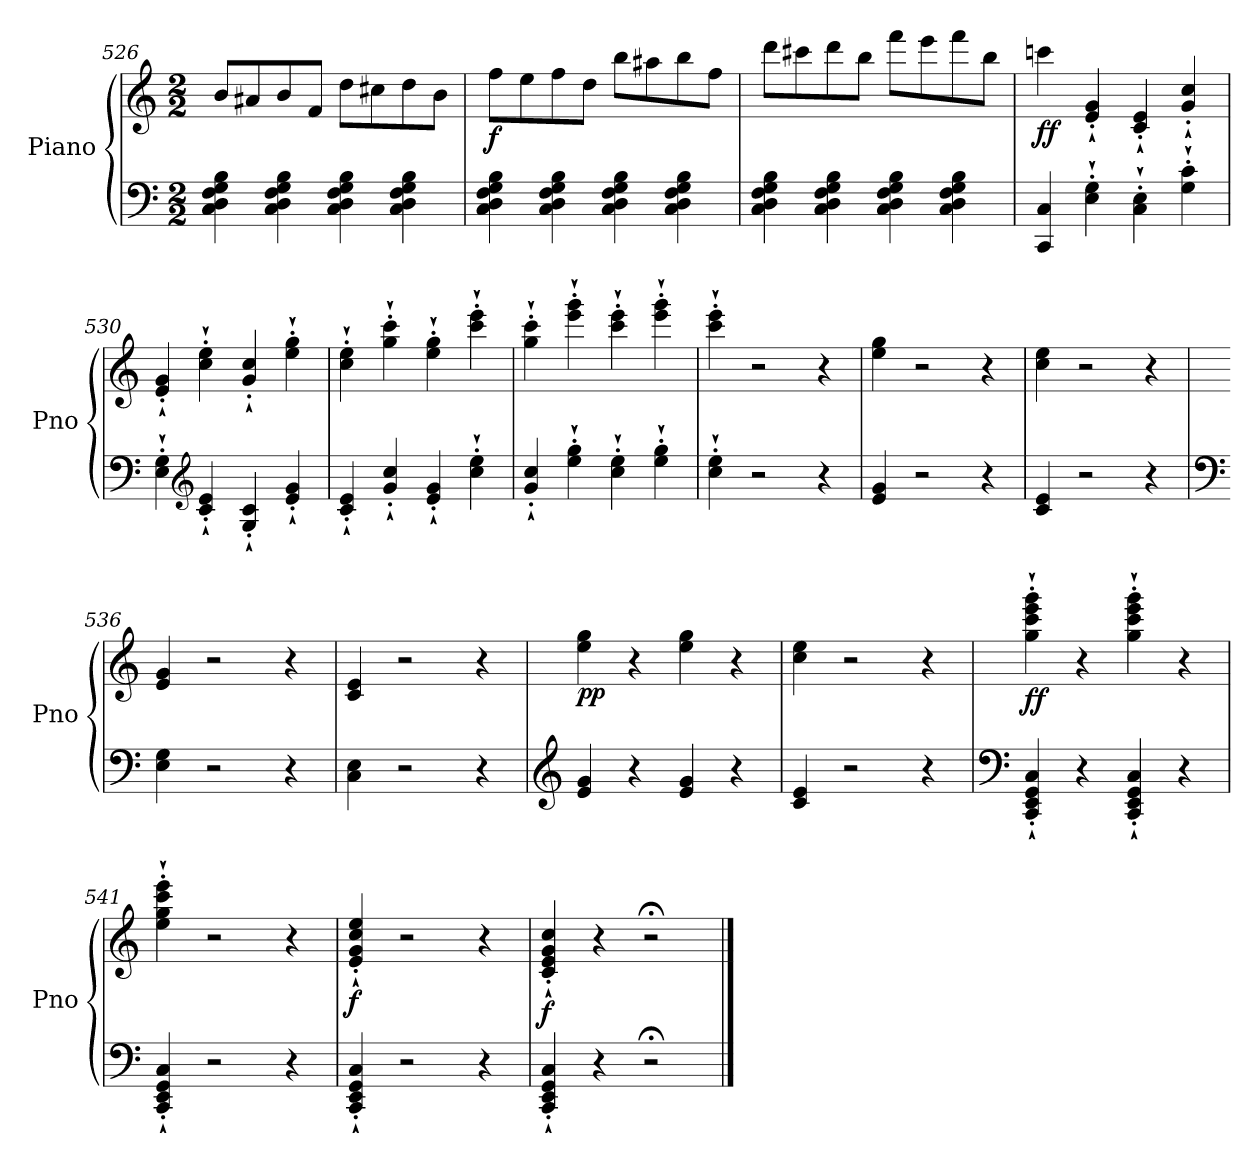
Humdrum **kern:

**kern	**kern	**dynam
*part1	*part1	*part1
*staff2	*staff1	*staff1/2
*I"Piano	*	*
*I'Pno	*	*
*clefF4	*clefG2	*
*k[]	*k[]	*
*M2/2	*M2/2	*
=526	=526	=526
4C\ 4D\ 4F\ 4G\ 4B\	8b/L	.
.	8a#X/	.
4C\ 4D\ 4F\ 4G\ 4B\	8b/	.
.	8f/J	.
4C\ 4D\ 4F\ 4G\ 4B\	8dd\L	.
.	8cc#X\	.
4C\ 4D\ 4F\ 4G\ 4B\	8dd\	.
.	8b\J	.
!!LO:LB:g=z
=527	=527	=527
!	!	!LO:DY:b
4C\ 4D\ 4F\ 4G\ 4B\	8ff\L	f
.	8ee\	.
4C\ 4D\ 4F\ 4G\ 4B\	8ff\	.
.	8dd\J	.
4C\ 4D\ 4F\ 4G\ 4B\	8bb\L	.
.	8aa#X\	.
4C\ 4D\ 4F\ 4G\ 4B\	8bb\	.
.	8ff\J	.
=528	=528	=528
4C\ 4D\ 4F\ 4G\ 4B\	8ddd\L	.
.	8ccc#X\	.
4C\ 4D\ 4F\ 4G\ 4B\	8ddd\	.
.	8bb\J	.
4C\ 4D\ 4F\ 4G\ 4B\	8fff\L	.
.	8eee\	.
4C\ 4D\ 4F\ 4G\ 4B\	8fff\	.
.	8bb\J	.
=529	=529	=529
!	!	!LO:DY:b
4CC/ 4C/	4cccn\	ff
4E\'` 4G\'`	4e/'` 4g/'`	.
4C\'` 4E\'`	4c/'` 4e/'`	.
4G\'` 4c\'`	4g/'` 4cc/'`	.
=530	=530	=530
4E\'` 4G\'`	4e/'` 4g/'`	.
*clefG2	*	*
4c/'` 4e/'`	4cc\'` 4ee\'`	.
4G/'` 4c/'`	4g/'` 4cc/'`	.
4e/'` 4g/'`	4ee\'` 4gg\'`	.
=531	=531	=531
4c/'` 4e/'`	4cc\'` 4ee\'`	.
4g/'` 4cc/'`	4gg\'` 4ccc\'`	.
4e/'` 4g/'`	4ee\'` 4gg\'`	.
4cc\'` 4ee\'`	4ccc\'` 4eee\'`	.
!!LO:LB:g=z
=532	=532	=532
4g/'` 4cc/'`	4gg\'` 4ccc\'`	.
4ee\'` 4gg\'`	4eee\'` 4ggg\'`	.
4cc\'` 4ee\'`	4ccc\'` 4eee\'`	.
4ee\'` 4gg\'`	4eee\'` 4ggg\'`	.
!!LO:LB:g=z
=533	=533	=533
4cc\'` 4ee\'`	4ccc\'` 4eee\'`	.
2r	2r	.
4r	4r	.
=534	=534	=534
!	!	!LO:DY:b
4e/ 4g/	4ee\ 4gg\	other-dynamics
2r	2r	.
4r	4r	.
=535	=535	=535
4c/ 4e/	4cc\ 4ee\	.
2r	2r	.
4r	4r	.
=536	=536	=536
*clefF4	*	*
4E\ 4G\	4e/ 4g/	.
2r	2r	.
4r	4r	.
=537	=537	=537
4C\ 4E\	4c/ 4e/	.
2r	2r	.
4r	4r	.
=538	=538	=538
*clefG2	*	*
!	!	!LO:DY:b
4e/ 4g/	4ee\ 4gg\	pp
4r	4r	.
4e/ 4g/	4ee\ 4gg\	.
4r	4r	.
=539	=539	=539
4c/ 4e/	4cc\ 4ee\	.
2r	2r	.
4r	4r	.
!!LO:LB:g=z
=540	=540	=540
*clefF4	*	*
!	!	!LO:DY:b
4CC/'` 4EE/'` 4GG/'` 4C/'`	4gg\'` 4ccc\'` 4eee\'` 4ggg\'`	ff
4r	4r	.
4CC/'` 4EE/'` 4GG/'` 4C/'`	4gg\'` 4ccc\'` 4eee\'` 4ggg\'`	.
4r	4r	.
=541	=541	=541
4CC/'` 4EE/'` 4GG/'` 4C/'`	4ee\'` 4gg\'` 4ccc\'` 4eee\'`	.
2r	2r	.
4r	4r	.
=542	=542	=542
!	!	!LO:DY:b
4CC/'` 4EE/'` 4GG/'` 4C/'`	4e/'` 4g/'` 4cc/'` 4ee/'`	f
2r	2r	.
4r	4r	.
=543	=543	=543
!	!	!LO:DY:b
4CC/'` 4EE/'` 4GG/'` 4C/'`	4c/'` 4e/'` 4g/'` 4cc/'`	f
4r	4r	.
2r;<	2r;<	.
==	==	==
*-	*-	*-
